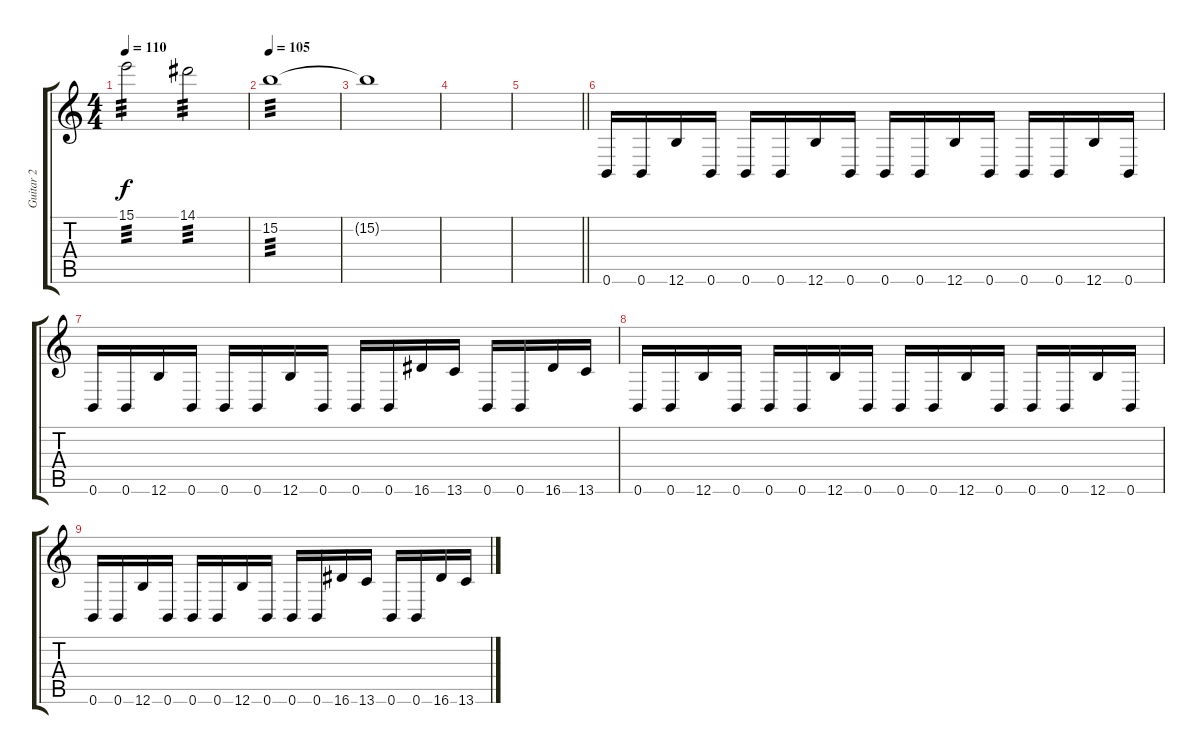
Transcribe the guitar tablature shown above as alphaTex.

\track ("Guitar 2" "Guitar 2") {instrument distortionguitar}
\staff {score tabs}
\tuning (Db4 Ab3 E3 B2 Gb2 B1) {hide}
\ts (4 4)
\tempo 110
\clef g2
\ks c
15.1.2{tp 3 dy f} 14.1.2{tp 3} |
\tempo 105
15.2.1{tp 3} |
15.2{t}.1 |
|
\barLineRight lightlight
|
0.6.16 0.6.16 12.6.16 0.6.16 0.6.16 0.6.16 12.6.16 0.6.16 0.6.16 0.6.16 12.6.16 0.6.16 0.6.16 0.6.16 12.6.16 0.6.16 |
0.6.16 0.6.16 12.6.16 0.6.16 0.6.16 0.6.16 12.6.16 0.6.16 0.6.16 0.6.16 16.6.16 13.6.16 0.6.16 0.6.16 16.6.16 13.6.16 |
0.6.16 0.6.16 12.6.16 0.6.16 0.6.16 0.6.16 12.6.16 0.6.16 0.6.16 0.6.16 12.6.16 0.6.16 0.6.16 0.6.16 12.6.16 0.6.16 |
0.6.16 0.6.16 12.6.16 0.6.16 0.6.16 0.6.16 12.6.16 0.6.16 0.6.16 0.6.16 16.6.16 13.6.16 0.6.16 0.6.16 16.6.16 13.6.16
